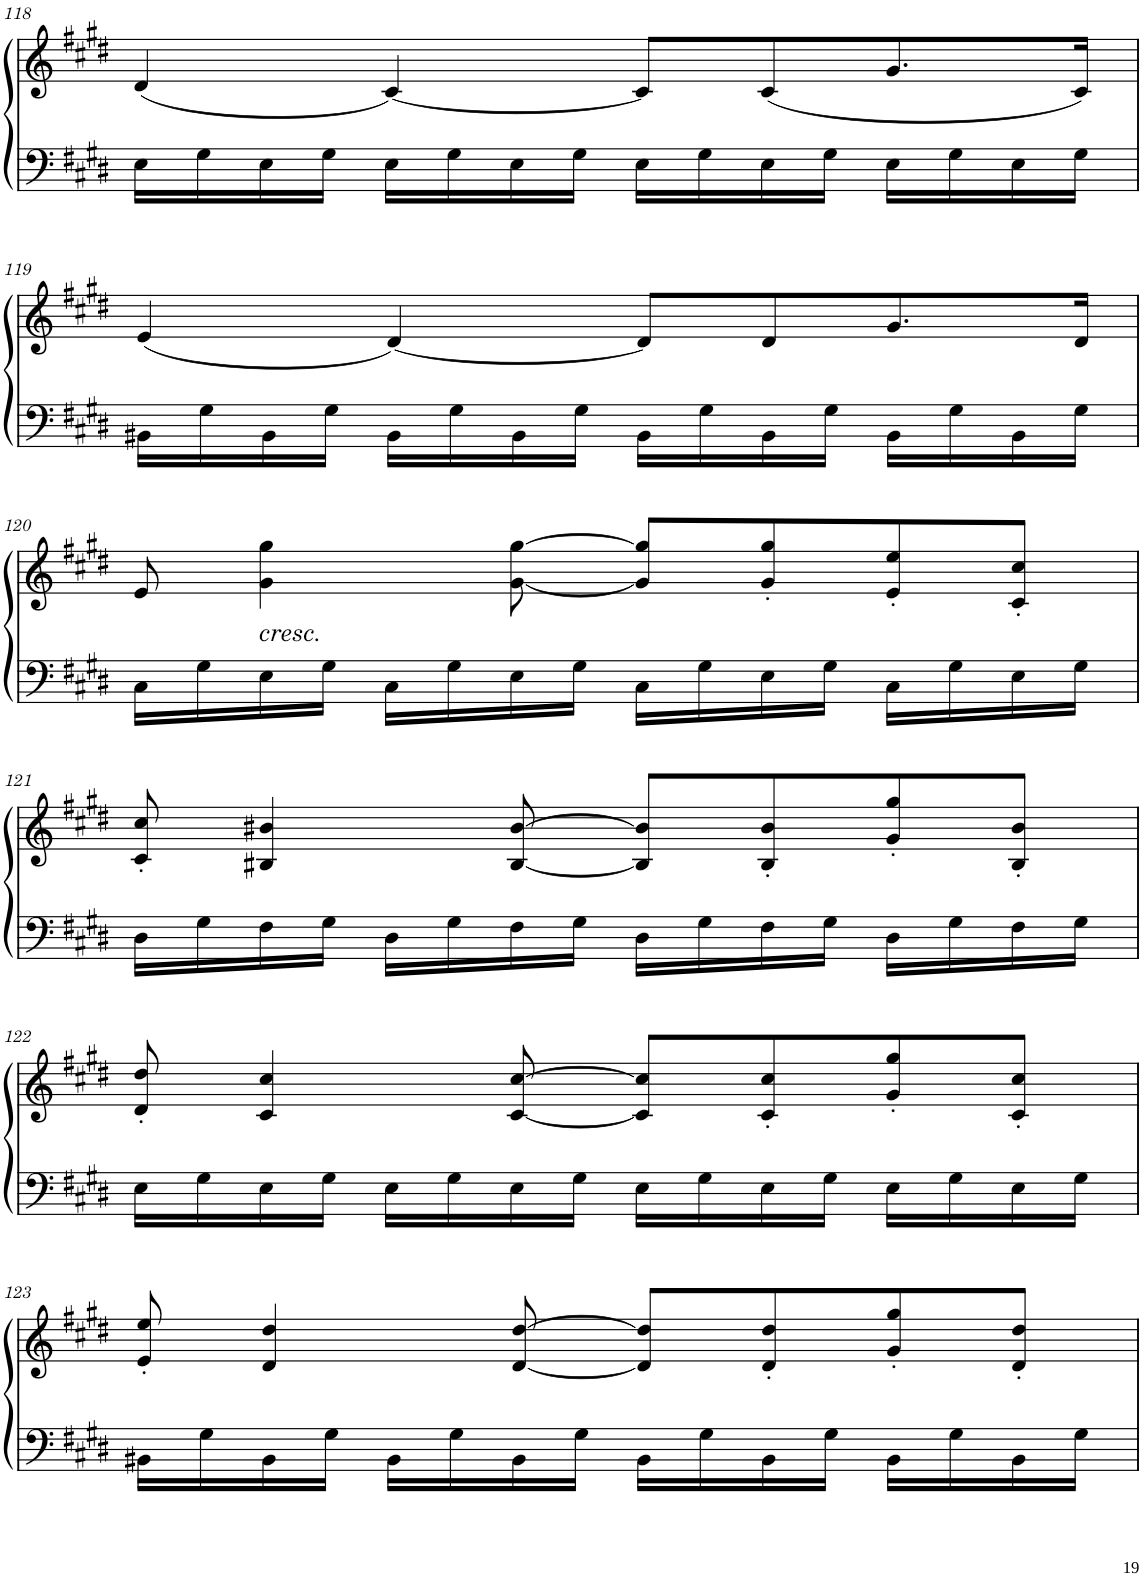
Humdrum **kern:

**kern	**kern
*part1	*part1
*staff2	*staff1
*I"Piano	*
*I'Pno	*
!!LO:PB:g=z
*clefF4	*clefG2
*k[f#c#g#d#]	*k[f#c#g#d#]
*M4/4	*M4/4
*met(c)	*met(c)
=118	=118
16E\LL	(4d#/
16G#\	.
16E\	.
16G#\JJ	.
16E\LL	[4c#/)
16G#\	.
16E\	.
16G#\JJ	.
16E\LL	8c#/L]
16G#\	.
16E\	(8c#/
16G#\JJ	.
16E\LL	8.g#/
16G#\	.
16E\	.
16G#\JJ	16c#/Jk)
!!LO:LB:g=z
=119	=119
16BB#X\LL	(4e/
16G#\	.
16BB#\	.
16G#\JJ	.
16BB#\LL	[4d#/)
16G#\	.
16BB#\	.
16G#\JJ	.
16BB#\LL	8d#/L]
16G#\	.
16BB#\	8d#/
16G#\JJ	.
16BB#\LL	8.g#/
16G#\	.
16BB#\	.
16G#\JJ	16d#/Jk
!!LO:LB:g=z
=120	=120
16C#\LL	8e/
16G#\	.
!	!LO:TX:b:i:t=cresc.
16E\	4g#\ 4gg#\
16G#\JJ	.
16C#\LL	.
16G#\	.
16E\	[<8g#\ [8gg#\
16G#\JJ	.
16C#\LL	8g#/] 8gg#/]L
16G#\	.
16E\	8g#/' 8gg#/'
16G#\JJ	.
16C#\LL	8e/' 8ee/'
16G#\	.
16E\	8c#/' 8cc#/'J
16G#\JJ	.
!!LO:LB:g=z
=121	=121
16D#\LL	8c#/' 8cc#/'
16G#\	.
16F#\	4B#X/ 4b#X/
16G#\JJ	.
16D#\LL	.
16G#\	.
16F#\	[8B#/ [>8b#/
16G#\JJ	.
16D#\LL	8B#/] 8b#/]L
16G#\	.
16F#\	8B#/' 8b#/'
16G#\JJ	.
16D#\LL	8g#/' 8gg#/'
16G#\	.
16F#\	8B#/' 8b#/'J
16G#\JJ	.
!!LO:LB:g=z
=122	=122
16E\LL	8d#/' 8dd#/'
16G#\	.
16E\	4c#/ 4cc#/
16G#\JJ	.
16E\LL	.
16G#\	.
16E\	[8c#/ [>8cc#/
16G#\JJ	.
16E\LL	8c#/] 8cc#/]L
16G#\	.
16E\	8c#/' 8cc#/'
16G#\JJ	.
16E\LL	8g#/' 8gg#/'
16G#\	.
16E\	8c#/' 8cc#/'J
16G#\JJ	.
!!LO:LB:g=z
=123	=123
16BB#X\LL	8e/' 8ee/'
16G#\	.
16BB#\	4d#/ 4dd#/
16G#\JJ	.
16BB#\LL	.
16G#\	.
16BB#\	[8d#/ [>8dd#/
16G#\JJ	.
16BB#\LL	8d#/] 8dd#/]L
16G#\	.
16BB#\	8d#/' 8dd#/'
16G#\JJ	.
16BB#\LL	8g#/' 8gg#/'
16G#\	.
16BB#\	8d#/' 8dd#/'J
16G#\JJ	.
=	=
*-	*-
